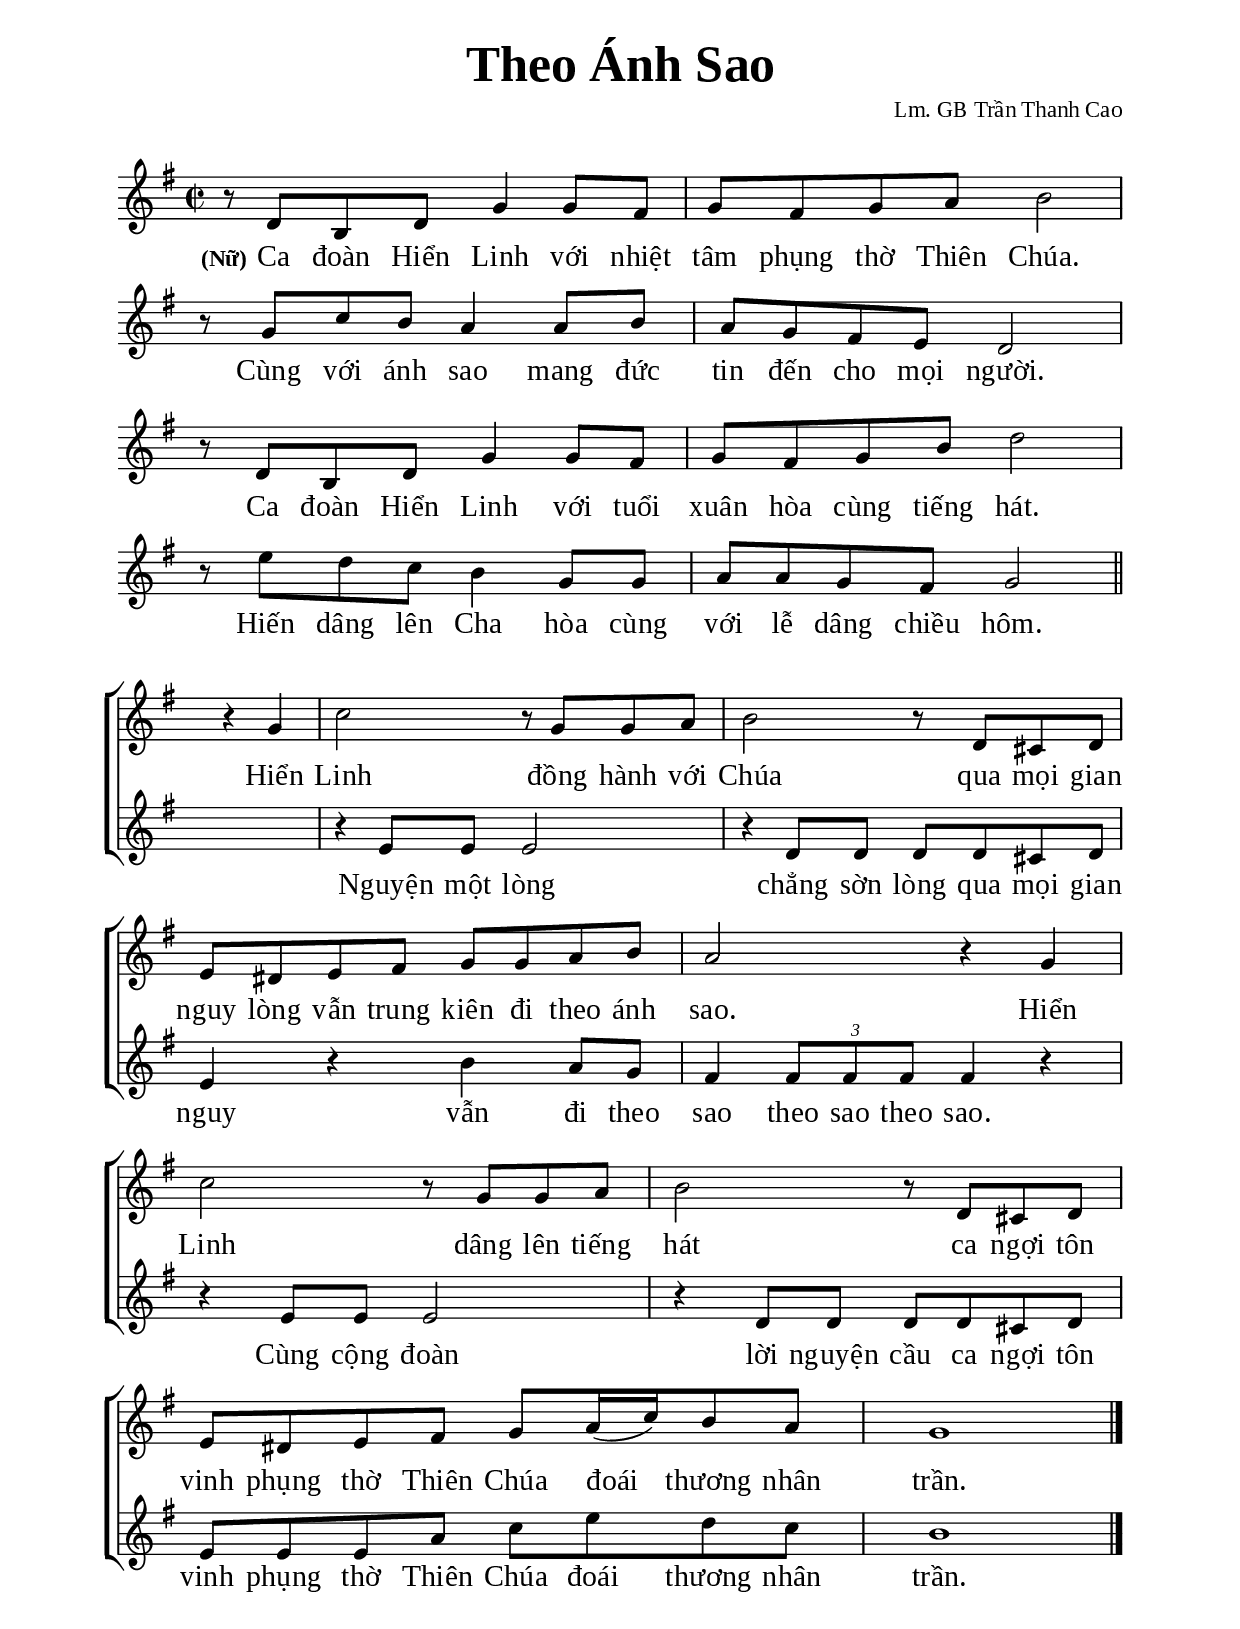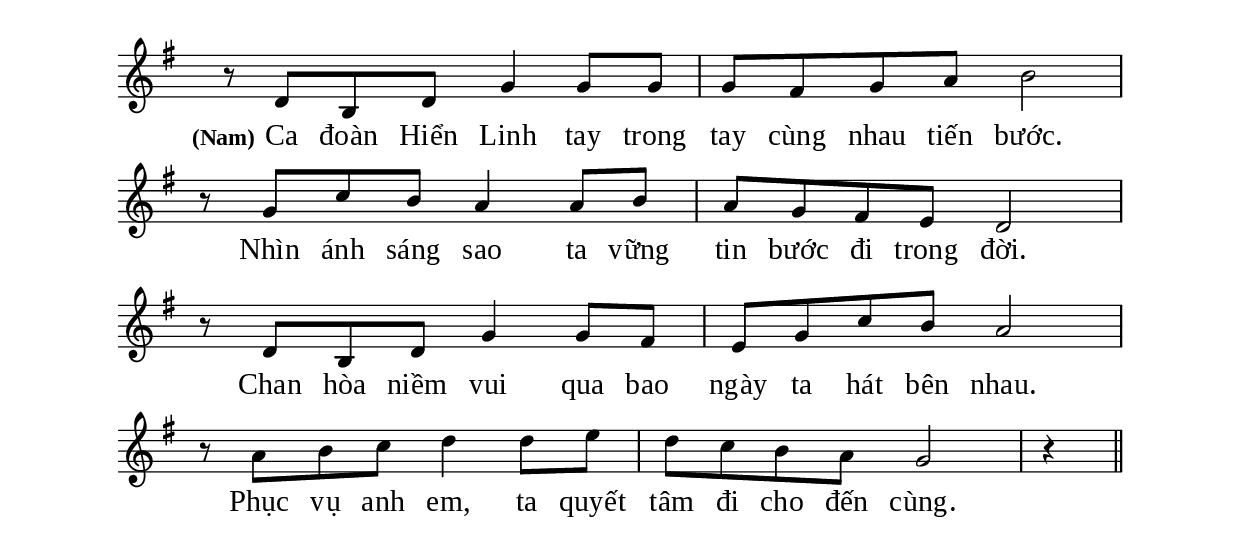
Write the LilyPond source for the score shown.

% Cài đặt chung
\version "2.22.1"
\include "english.ly"

\header {
  title = \markup { \fontsize #3 "Theo Ánh Sao" }
  poet = " "
  composer = "Lm. GB Trần Thanh Cao"
  arranger = " "
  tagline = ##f
}

\paper {
  #(set-paper-size "a4")
  top-margin = 15\mm
  bottom-margin = 15\mm
  left-margin = 20\mm
  right-margin = 20\mm
  indent = #0
  #(define fonts
    (make-pango-font-tree
      "Liberation Serif"
      "Liberation Serif"
      "Liberation Serif"
      (/ 20 20)))
  page-count = #2
  print-page-number = #f
}

% Nhạc phiên khúc
nhacPhienKhucMot = \relative c' {
  r8 d8 b d |
  g4 g8 fs g fs g a |
  b2 r8 g c b |
  a4 a8 b a g fs e |
  d2 r8 d b d |
  g4 g8 fs g fs g b |
  d2 r8 e d c |
  b4 g8 g a a g fs |
  g2 \bar "||"
}

nhacPhienKhucHai = \relative c' {
  r8 d8 b d |
  g4 g8 g g fs g a |
  b2 r8 g c b |
  a4 a8 b a g fs e |
  d2 r8 d b d |
  g4 g8 fs e g c b |
  a2 r8 a b c |
  d4 d8 e d c b a |
  g2 r4 \bar "||"
}

% Nhạc điệp khúc
nhacDiepKhucSop = \relative c'' {
  \partial 2 r4 g |
  c2 r8 g g a |
  b2 r8 d, cs d |
  e ds e fs g g a b |
  a2 r4 g |
  c2 r8 g g a |
  b2 r8 d, cs d |
  e ds e fs g a16 (c) b8 a |
  g1 \bar "|."
}

nhacDiepKhucBas = \relative c' {
  \skip 2
  r4 e8 e e2 |
  r4 d8 d d d cs d |
  e4 r b' a8 g |
  fs4 \tuplet 3/2 { fs8 fs fs } fs4 r |
  r e8 e e2 |
  r4 d8 d d d cs d |
  e e e a c e d c |
  b1
}

% Lời phiên khúc
loiPhienKhucMot = \lyricmode {
  \set stanza = #"(Nữ)"
  Ca đoàn Hiển Linh với nhiệt tâm phụng thờ Thiên Chúa.
  Cùng với ánh sao mang đức tin đến cho mọi người.
  Ca đoàn Hiển Linh với tuổi xuân hòa cùng tiếng hát.
  Hiến dâng lên Cha hòa cùng với lễ dâng chiều hôm.
}

loiPhienKhucHai = \lyricmode {
  \set stanza = #"(Nam)"
  Ca đoàn Hiển Linh tay trong tay cùng nhau tiến bước.
  Nhìn ánh sáng sao ta vững tin bước đi trong đời.
  Chan hòa niềm vui qua bao ngày ta hát bên nhau.
  Phục vụ anh em, ta quyết tâm đi cho đến cùng.
}

% Lời điệp khúc
loiDiepKhucSop = \lyricmode {
  Hiển Linh đồng hành với Chúa
  qua mọi gian nguy lòng vẫn trung kiên đi theo ánh sao.
  Hiển Linh dâng lên tiếng hát
  ca ngợi tôn vinh phụng thờ Thiên Chúa đoái thương nhân trần.
}

loiDiepKhucBas = \lyricmode {
  Nguyện một lòng
  chẳng sờn lòng qua mọi gian nguy vẫn đi theo sao
  theo sao theo sao.
  Cùng cộng đoàn
  lời nguyện cầu ca ngợi tôn vinh
  phụng thờ Thiên Chúa đoái thương nhân trần.
}

% Dàn trang
\score {
  \new ChoirStaff <<
    \new Staff = phienKhuc \with {
        %\magnifyStaff #(magstep +1)
      }
      <<
      \new Voice = beSop {
        \key g \major \time 2/2 \nhacPhienKhucMot
      }
    >>
    \new Lyrics \lyricsto beSop \loiPhienKhucMot
  >>
  \layout {
    \override Lyrics.LyricText.font-size = #+2.5
    \override Lyrics.LyricSpace.minimum-distance = #2.0
    \override Score.BarNumber.break-visibility = ##(#f #f #f)
    \override Score.SpacingSpanner.uniform-stretching = ##t
  }
}

\score {
  \new ChoirStaff <<
    \new Staff = diepKhucSop \with {
        %\magnifyStaff #(magstep +1)
      }
      <<
      \new Voice = beSop {
        \key g \major \time 2/2 \stemNeutral \nhacDiepKhucSop
      }
      \new Lyrics \lyricsto beSop \loiDiepKhucSop
    >>
     \new Staff = diepKhucBas \with {
        %\magnifyStaff #(magstep +1)
      }
      <<
      \new Voice = beBas {
        \key g \major \time 2/2 \stemNeutral \nhacDiepKhucBas
      }
      \new Lyrics \lyricsto beBas \loiDiepKhucBas
    >>
  >>
  \layout {
    \override Staff.TimeSignature.transparent = ##t
    \override Lyrics.LyricText.font-size = #+2.5
    \override Lyrics.LyricSpace.minimum-distance = #1.0
    \override Score.BarNumber.break-visibility = ##(#f #f #f)
    \override Score.SpacingSpanner.uniform-stretching = ##t
  }
}

\score {
  \new ChoirStaff <<
    \new Staff = phienKhuc \with {
        %\magnifyStaff #(magstep +1)
      }
      <<
      \new Voice = beSop {
        \key g \major \time 2/2 \nhacPhienKhucHai
      }
    >>
    \new Lyrics \lyricsto beSop \loiPhienKhucHai
  >>
  \layout {
    \override Staff.TimeSignature.transparent = ##t
    \override Lyrics.LyricText.font-size = #+2.5
    \override Lyrics.LyricSpace.minimum-distance = #2.0
    \override Score.BarNumber.break-visibility = ##(#f #f #f)
    \override Score.SpacingSpanner.uniform-stretching = ##t
  } 
}
